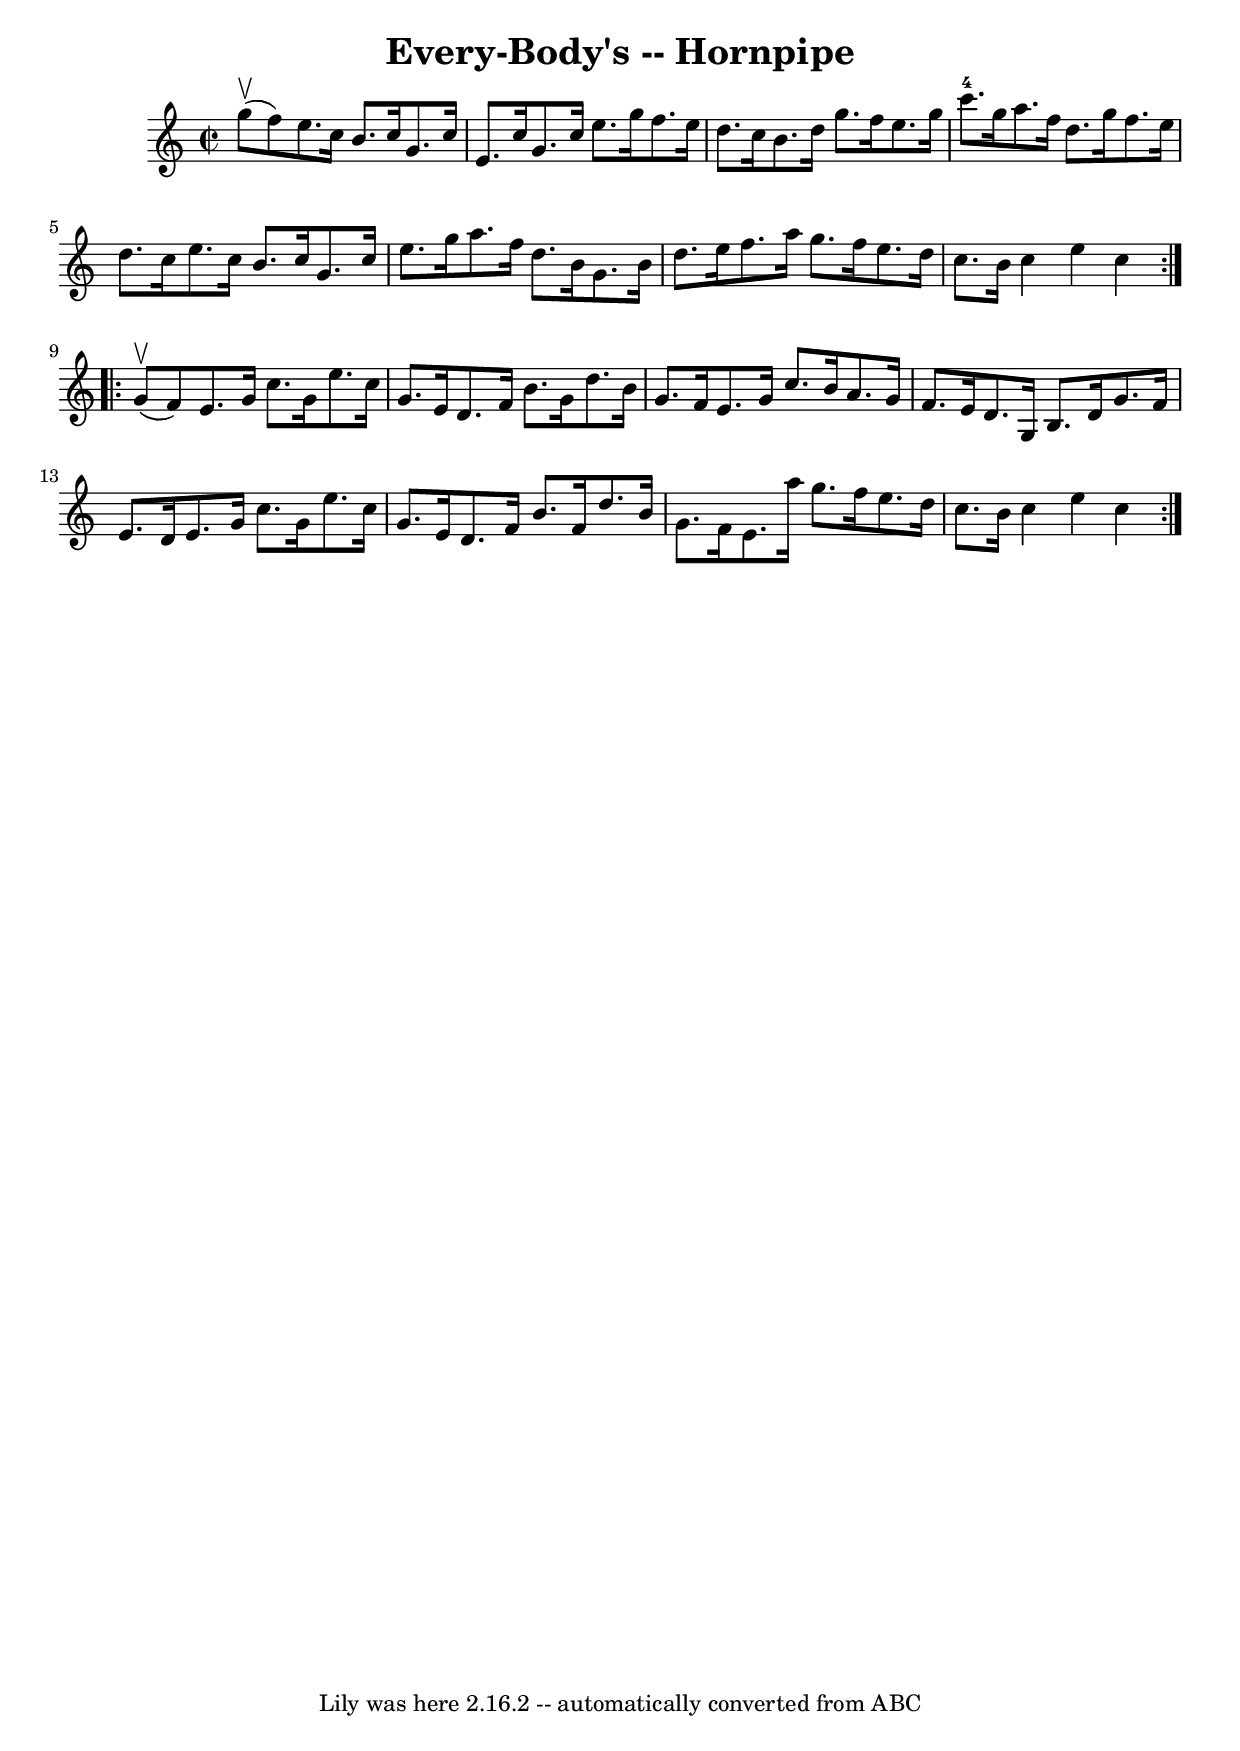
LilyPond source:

\version "2.7.40"
\include "Mammoth.ily"
\header {
	%% book = "Cole's 1000 Fiddle Tunes"
	crossRefNumber = "1"
	footnotes = ""
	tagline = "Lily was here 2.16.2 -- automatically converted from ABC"
	title = "Every-Body's -- Hornpipe"
}
voicedefault =  {
\set Score.defaultBarType = "empty"

\repeat volta 2 {
\override Staff.TimeSignature #'style = #'C
 \time 2/2 \key c \major g''8 (^\upbow f''8) |
 e''8. c''16 
 b'8. c''16 g'8. c''16 e'8. c''16  |
 g'8. c''16    
e''8. g''16 f''8. e''16 d''8. c''16  |
 b'8. d''16    
g''8. f''16 e''8. g''16 c'''8.-4 g''16  |
 a''8.    
f''16 d''8. g''16 f''8. e''16 d''8. c''16  |
 e''8. 
 c''16 b'8. c''16 g'8. c''16 e''8. g''16  |
 a''8.  
 f''16 d''8. b'16 g'8. b'16 d''8. e''16  |
 f''8.    
a''16 g''8. f''16 e''8. d''16 c''8. b'16  |
 c''4    
e''4 c''4  }     \repeat volta 2 { g'8 (^\upbow f'8) |
   
e'8. g'16 c''8. g'16 e''8. c''16 g'8. e'16  |
   
d'8. f'16 b'8. g'16 d''8. b'16 g'8. f'16  |
 e'8.  
 g'16 c''8. b'16 a'8. g'16 f'8. e'16  |
 d'8. g16 
 b8. d'16 g'8. f'16 e'8. d'16  |
 e'8. g'16    
c''8. g'16 e''8. c''16 g'8. e'16  |
 d'8. f'16    
b'8. f'16 d''8. b'16 g'8. f'16  |
 e'8. a''16    
g''8. f''16 e''8. d''16 c''8. b'16  |
 c''4 e''4    
c''4  }   
}

\score{
    <<

	\context Staff="default"
	{
	    \voicedefault 
	}

    >>
	\layout {
	}
	\midi {}
}
